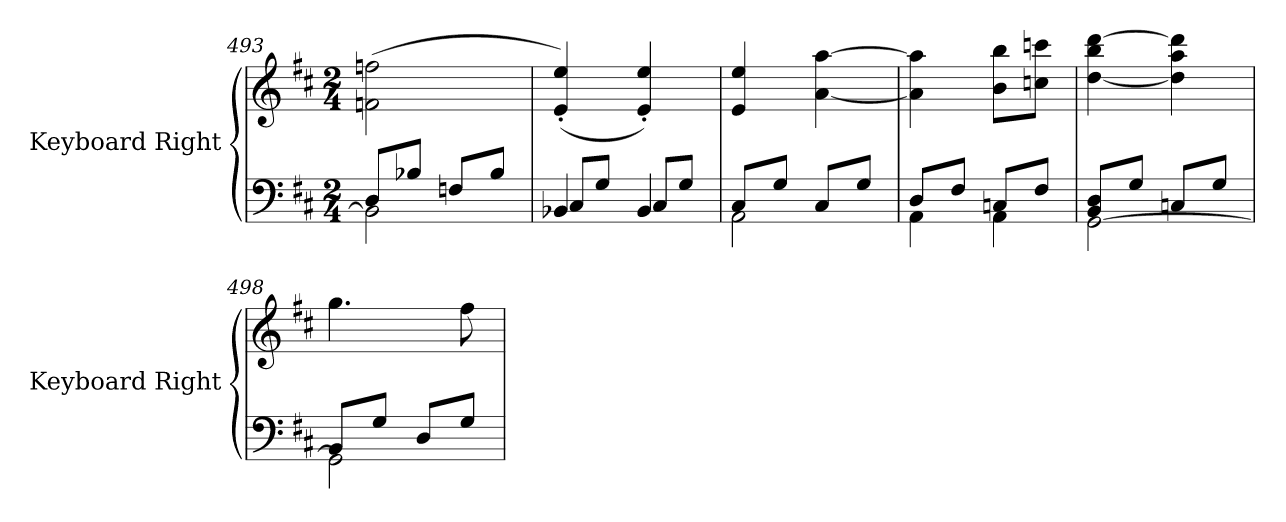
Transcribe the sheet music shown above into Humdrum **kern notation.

**kern	**kern
*part1	*part1
*staff2	*staff1
*I"Keyboard Right	*
*I'Keyboard Right	*
*clefF4	*clefG2
*k[f#c#]	*k[f#c#]
*D:	*D:
*M2/4	*M2/4
=493	=493
*^	*
2BB-\]	8D/L	(>2fn\ 2ffn\
.	8B-X/J	.
.	8Fn/L	.
.	8B-/J	.
=494	=494	=494
4BB-X/	8C#/L	(<4e/' 4ee/')
.	8G/J	.
4BB-/	8C#/L	4e/' 4ee/')
.	8G/J	.
=495	=495	=495
2AA\	8C#/L	4e/ 4ee/
.	8G/J	.
.	8C#/L	[4a\ [4aa\
.	8G/J	.
=496	=496	=496
4AA\	8D/L	4a\] 4aa\]
.	8F#/J	.
4AA\	8Cn/L	8b\ 8bb\L
.	8F#/J	8ccn\ 8cccn\J
=497	=497	=497
[2GG\	8BB/ 8D/L	[4dd\ 4bb\ [4ddd\
.	8G/J	.
.	8Cn/L	4dd\] 4aa\ 4ddd\]
.	8G/J	.
=498	=498	=498
2GG\]	8BB/L	4.gg\
.	8G/J	.
.	8D/L	.
.	8G/J	8ff#\
*v	*v	*
=	=
*-	*-
